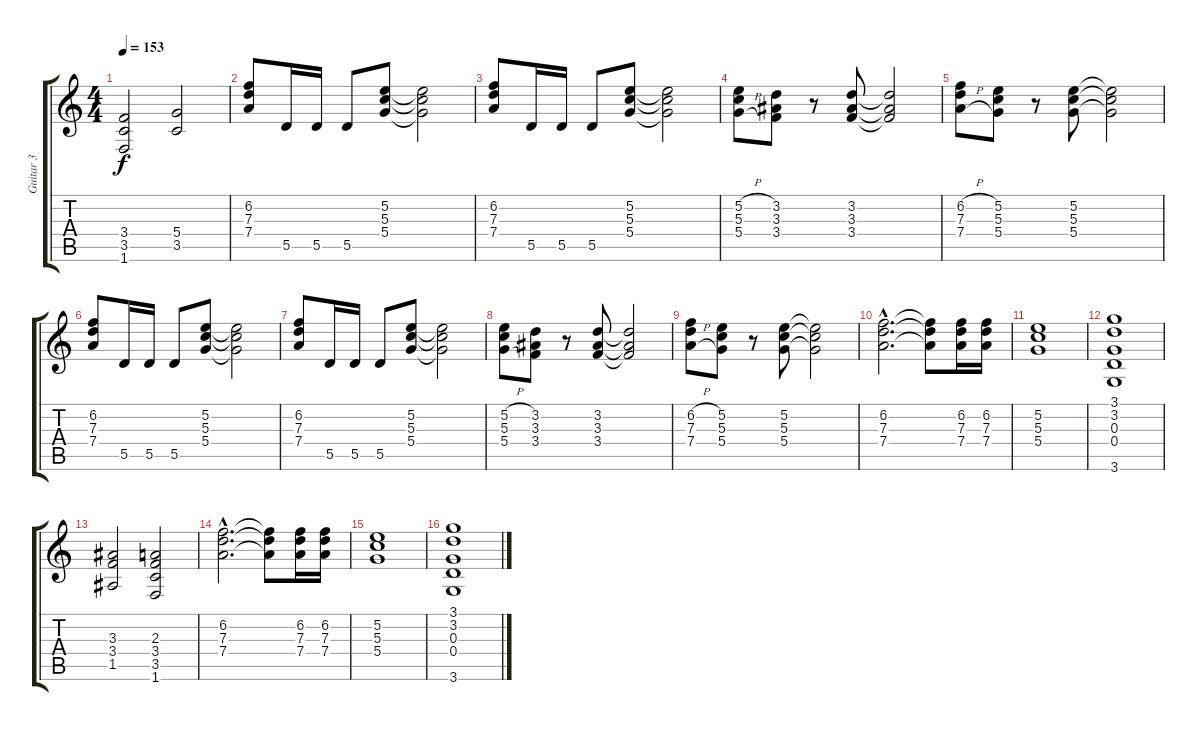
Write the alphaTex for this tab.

\track ("Guitar 3" "Guitar 3") {instrument distortionguitar}
\staff {score tabs}
\tuning (E4 B3 G3 D3 A2 E2) {hide}
\ts (4 4)
\tempo 153
\clef g2
\ks c
(3.4 3.5 1.6).2{dy f} (5.4 3.5).2 |
(6.2 7.3 7.4).8 5.5.16 5.5.16 5.5.8 (5.2 5.3 5.4).8 (5.2{t} 5.3{t} 5.4{t}).2 |
(6.2 7.3 7.4).8 5.5.16 5.5.16 5.5.8 (5.2 5.3 5.4).8 (5.2{t} 5.3{t} 5.4{t}).2 |
(5.2{h} 5.3{h} 5.4{h}).8 (3.2 3.3 3.4).8 r.8 (3.2 3.3 3.4).8 (3.2{t} 3.3{t} 3.4{t}).2 |
(6.2{h} 7.3{h} 7.4{h}).8 (5.2 5.3 5.4).8 r.8 (5.2 5.3 5.4).8 (5.2{t} 5.3{t} 5.4{t}).2 |
(6.2 7.3 7.4).8 5.5.16 5.5.16 5.5.8 (5.2 5.3 5.4).8 (5.2{t} 5.3{t} 5.4{t}).2 |
(6.2 7.3 7.4).8 5.5.16 5.5.16 5.5.8 (5.2 5.3 5.4).8 (5.2{t} 5.3{t} 5.4{t}).2 |
(5.2{h} 5.3{h} 5.4{h}).8 (3.2 3.3 3.4).8 r.8 (3.2 3.3 3.4).8 (3.2{t} 3.3{t} 3.4{t}).2 |
(6.2{h} 7.3{h} 7.4{h}).8 (5.2 5.3 5.4).8 r.8 (5.2 5.3 5.4).8 (5.2{t} 5.3{t} 5.4{t}).2 |
(6.2{hac} 7.3{hac} 7.4{hac}).2{d} (6.2{t} 7.3{t} 7.4{t}).8 (6.2 7.3 7.4).16 (6.2 7.3 7.4).16 |
(5.2 5.3 5.4).1 |
(3.1 3.2 0.3 0.4 3.6).1 |
(3.3 3.4 1.5).2 (2.3 3.4 3.5 1.6).2 |
(6.2{hac} 7.3{hac} 7.4{hac}).2{d} (6.2{t} 7.3{t} 7.4{t}).8 (6.2 7.3 7.4).16 (6.2 7.3 7.4).16 |
(5.2 5.3 5.4).1 |
(3.1 3.2 0.3 0.4 3.6).1
